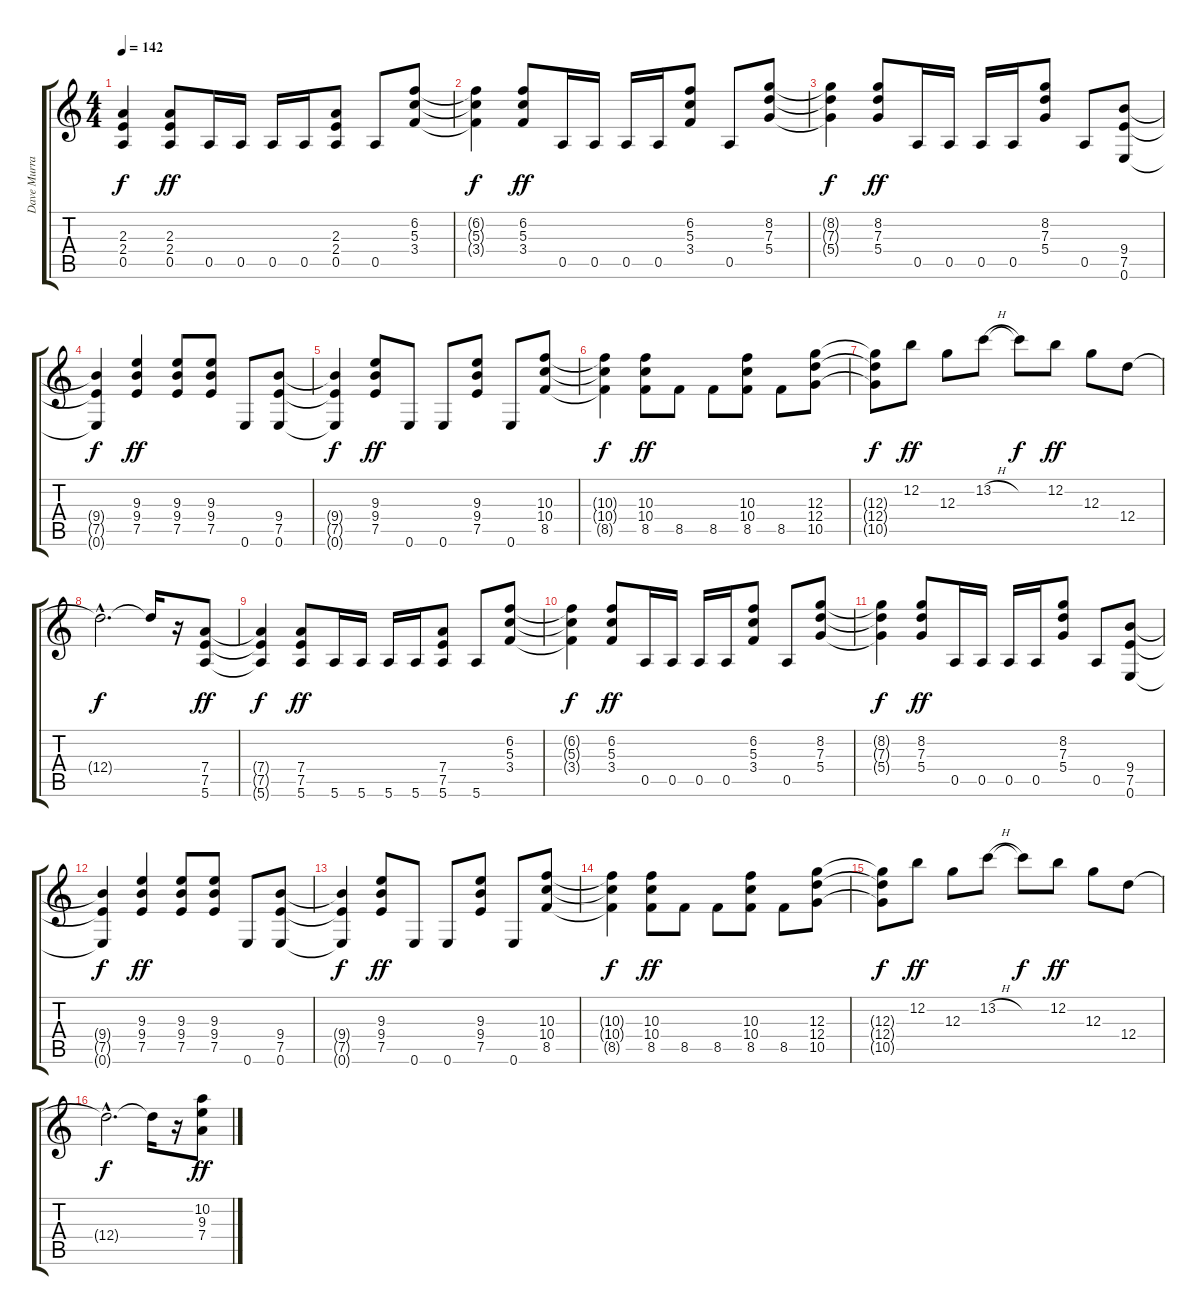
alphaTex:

\track ("Dave Murray" "Dave Murra") {instrument overdrivenguitar}
\staff {score tabs}
\tuning (E4 B3 G3 D3 A2 E2) {hide}
\ts (4 4)
\tempo 142
\clef g2
\ks c
(2.3{t} 2.4{t} 0.5{t}).4{dy f} (2.3 2.4 0.5).8{dy ff} 0.5.16 0.5.16 0.5.16 0.5.16 (2.3 2.4 0.5).8 0.5.8 (6.2 5.3 3.4).8 |
(6.2{t} 5.3{t} 3.4{t}).4{dy f} (6.2 5.3 3.4).8{dy ff} 0.5.16 0.5.16 0.5.16 0.5.16 (6.2 5.3 3.4).8 0.5.8 (8.2 7.3 5.4).8 |
(8.2{t} 7.3{t} 5.4{t}).4{dy f} (8.2 7.3 5.4).8{dy ff} 0.5.16 0.5.16 0.5.16 0.5.16 (8.2 7.3 5.4).8 0.5.8 (9.4 7.5 0.6).8 |
(9.4{t} 7.5{t} 0.6{t}).4{dy f} (9.3 9.4 7.5).4{dy ff} (9.3 9.4 7.5).8 (9.3 9.4 7.5).8 0.6.8 (9.4 7.5 0.6).8 |
(9.4{t} 7.5{t} 0.6{t}).4{dy f} (9.3 9.4 7.5).8{dy ff} 0.6.8 0.6.8 (9.3 9.4 7.5).8 0.6.8 (10.3 10.4 8.5).8 |
(10.3{t} 10.4{t} 8.5{t}).4{dy f} (10.3 10.4 8.5).8{dy ff} 8.5.8 8.5.8 (10.3 10.4 8.5).8 8.5.8 (12.3 12.4 10.5).8 |
(12.3{t} 12.4{t} 10.5{t}).8{dy f} 12.2.8{dy ff} 12.3.8 13.2{h}.8 13.2{t}.8{dy f} 12.2.8{dy ff} 12.3.8 12.4.8 |
12.4{hac t}.2{d dy f} 12.4{t}.16 r.16 (7.4 7.5 5.6).8{dy ff} |
(7.4{t} 7.5{t} 5.6{t}).4{dy f} (7.4 7.5 5.6).8{dy ff} 5.6.16 5.6.16 5.6.16 5.6.16 (7.4 7.5 5.6).8 5.6.8 (6.2 5.3 3.4).8 |
(6.2{t} 5.3{t} 3.4{t}).4{dy f} (6.2 5.3 3.4).8{dy ff} 0.5.16 0.5.16 0.5.16 0.5.16 (6.2 5.3 3.4).8 0.5.8 (8.2 7.3 5.4).8 |
(8.2{t} 7.3{t} 5.4{t}).4{dy f} (8.2 7.3 5.4).8{dy ff} 0.5.16 0.5.16 0.5.16 0.5.16 (8.2 7.3 5.4).8 0.5.8 (9.4 7.5 0.6).8 |
(9.4{t} 7.5{t} 0.6{t}).4{dy f} (9.3 9.4 7.5).4{dy ff} (9.3 9.4 7.5).8 (9.3 9.4 7.5).8 0.6.8 (9.4 7.5 0.6).8 |
(9.4{t} 7.5{t} 0.6{t}).4{dy f} (9.3 9.4 7.5).8{dy ff} 0.6.8 0.6.8 (9.3 9.4 7.5).8 0.6.8 (10.3 10.4 8.5).8 |
(10.3{t} 10.4{t} 8.5{t}).4{dy f} (10.3 10.4 8.5).8{dy ff} 8.5.8 8.5.8 (10.3 10.4 8.5).8 8.5.8 (12.3 12.4 10.5).8 |
(12.3{t} 12.4{t} 10.5{t}).8{dy f} 12.2.8{dy ff} 12.3.8 13.2{h}.8 13.2{t}.8{dy f} 12.2.8{dy ff} 12.3.8 12.4.8 |
12.4{hac t}.2{d dy f} 12.4{t}.16 r.16 (10.2 9.3 7.4).8{dy ff}
